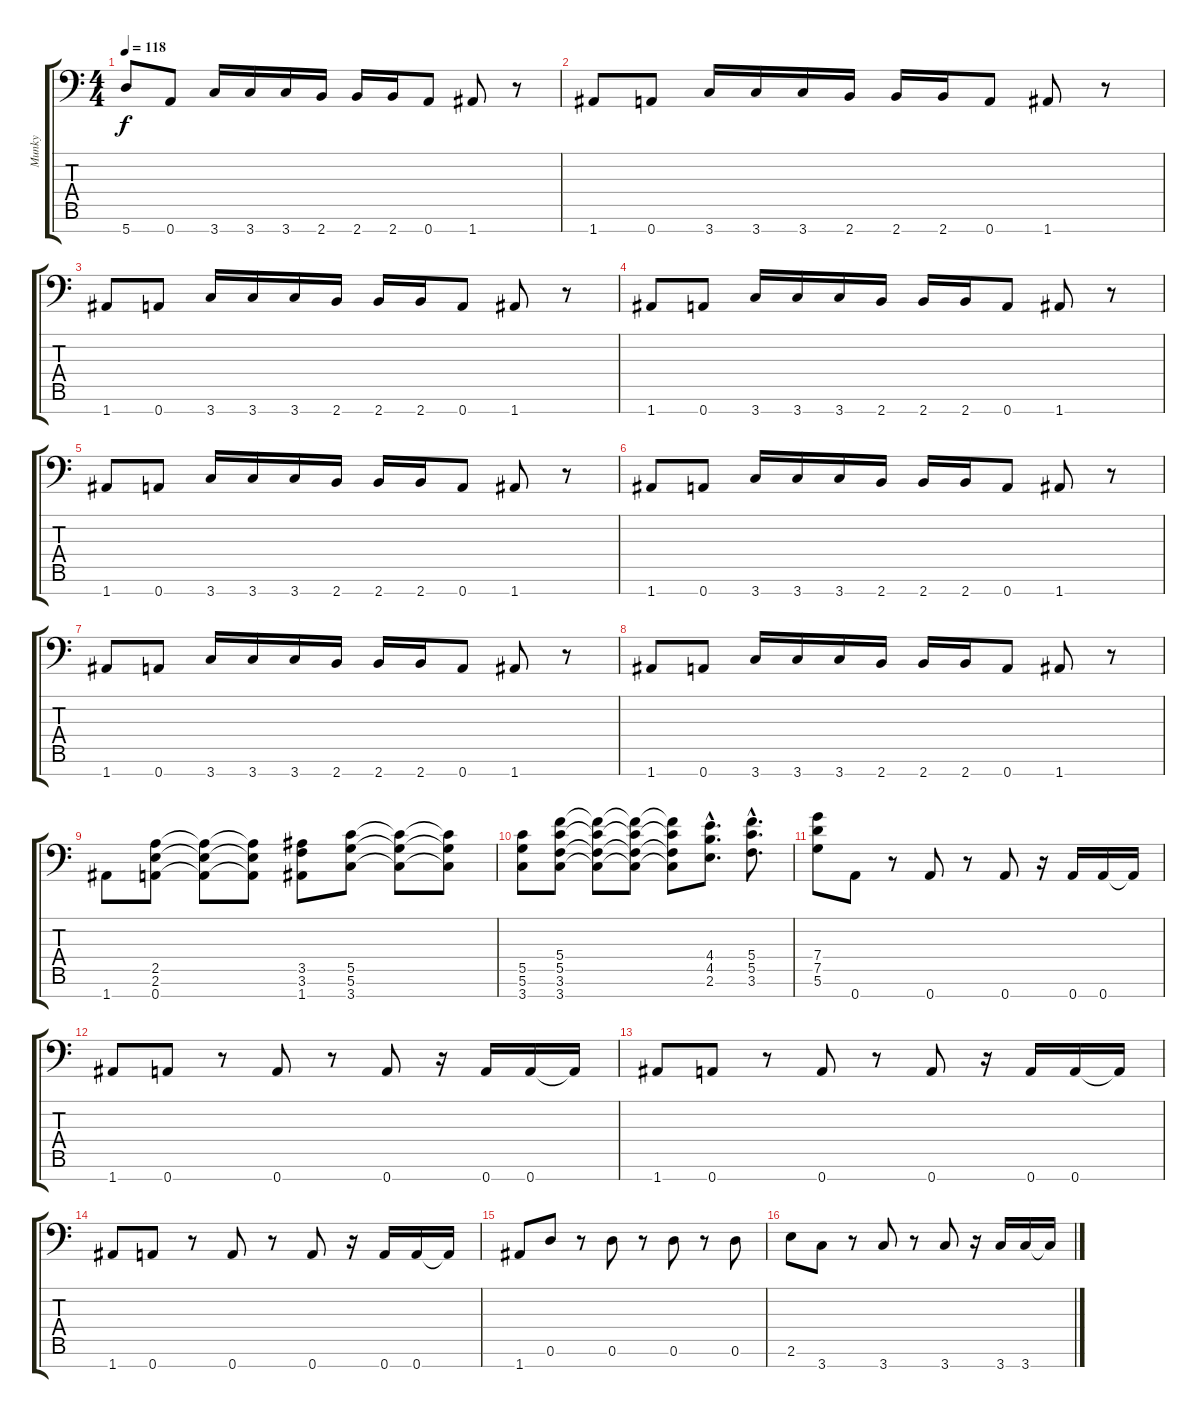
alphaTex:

\track ("Munky" "Munky") {instrument distortionguitar}
\staff {score tabs}
\tuning (D4 A3 F3 C3 G2 D2 A1) {hide}
\ts (4 4)
\tempo 118
\clef f4
\ks c
5.7.8{dy f} 0.7.8 3.7.16 3.7.16 3.7.16 2.7.16 2.7.16 2.7.16 0.7.8 1.7.8 r.8 |
1.7.8 0.7.8 3.7.16 3.7.16 3.7.16 2.7.16 2.7.16 2.7.16 0.7.8 1.7.8 r.8 |
1.7.8 0.7.8 3.7.16 3.7.16 3.7.16 2.7.16 2.7.16 2.7.16 0.7.8 1.7.8 r.8 |
1.7.8 0.7.8 3.7.16 3.7.16 3.7.16 2.7.16 2.7.16 2.7.16 0.7.8 1.7.8 r.8 |
1.7.8 0.7.8 3.7.16 3.7.16 3.7.16 2.7.16 2.7.16 2.7.16 0.7.8 1.7.8 r.8 |
1.7.8 0.7.8 3.7.16 3.7.16 3.7.16 2.7.16 2.7.16 2.7.16 0.7.8 1.7.8 r.8 |
1.7.8 0.7.8 3.7.16 3.7.16 3.7.16 2.7.16 2.7.16 2.7.16 0.7.8 1.7.8 r.8 |
1.7.8 0.7.8 3.7.16 3.7.16 3.7.16 2.7.16 2.7.16 2.7.16 0.7.8 1.7.8 r.8 |
1.7.8 (2.5 2.6 0.7).8 (2.5{t} 2.6{t} 0.7{t}).8 (2.5{t} 2.6{t} 0.7{t}).8 (3.5 3.6 1.7).8 (5.5 5.6 3.7).8 (5.5{t} 5.6{t} 3.7{t}).8 (5.5{t} 5.6{t} 3.7{t}).8 |
(5.5 5.6 3.7).8 (5.4 5.5 3.6 3.7).8 (5.4{t} 5.5{t} 3.6{t} 3.7{t}).8 (5.4{t} 5.5{t} 3.6{t} 3.7{t}).8 (5.4{t} 5.5{t} 3.6{t} 3.7{t}).8 (4.4{hac} 4.5{hac} 2.6{hac}).8{d} (5.4{hac} 5.5{hac} 3.6{hac}).8{d} |
(7.4 7.5 5.6).8 0.7.8 r.8 0.7.8 r.8 0.7.8 r.16 0.7.16 0.7.16 0.7{t}.16 |
1.7.8 0.7.8 r.8 0.7.8 r.8 0.7.8 r.16 0.7.16 0.7.16 0.7{t}.16 |
1.7.8 0.7.8 r.8 0.7.8 r.8 0.7.8 r.16 0.7.16 0.7.16 0.7{t}.16 |
1.7.8 0.7.8 r.8 0.7.8 r.8 0.7.8 r.16 0.7.16 0.7.16 0.7{t}.16 |
1.7.8 0.6.8 r.8 0.6.8 r.8 0.6.8 r.8 0.6.8 |
2.6.8 3.7.8 r.8 3.7.8 r.8 3.7.8 r.16 3.7.16 3.7.16 3.7{t}.16
